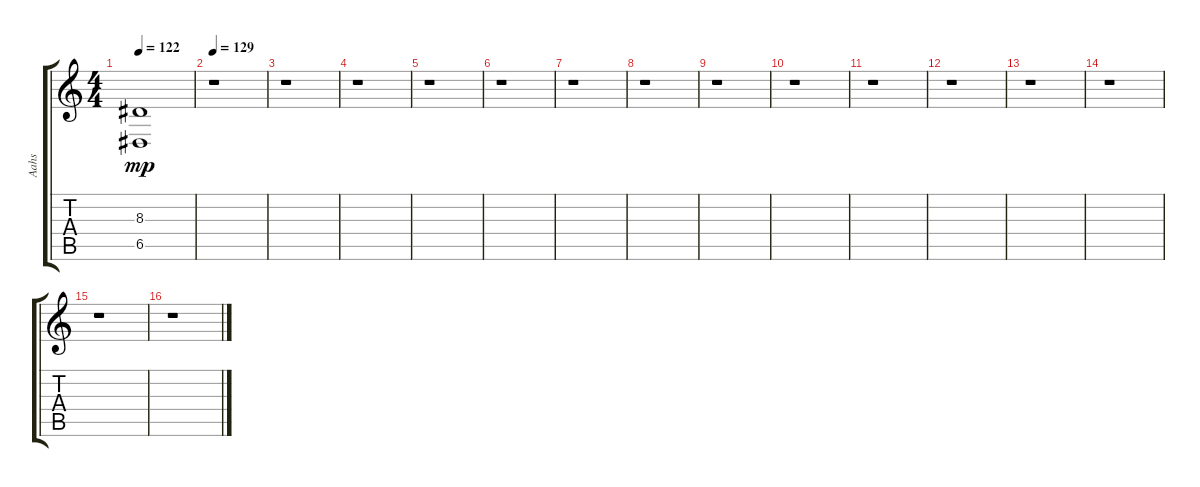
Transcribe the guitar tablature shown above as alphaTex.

\track ("Aahs" "Aahs") {instrument choiraahs}
\staff {score tabs}
\tuning (E4 B3 G3 D3 A2 E2) {hide}
\ts (4 4)
\tempo 122
\clef g2
\ks c
(8.3 6.5).1{dy mp} |
\tempo 129
r.1 |
r.1 |
r.1 |
r.1 |
r.1 |
r.1 |
r.1 |
r.1 |
r.1 |
r.1 |
r.1 |
r.1 |
r.1 |
r.1 |
r.1
